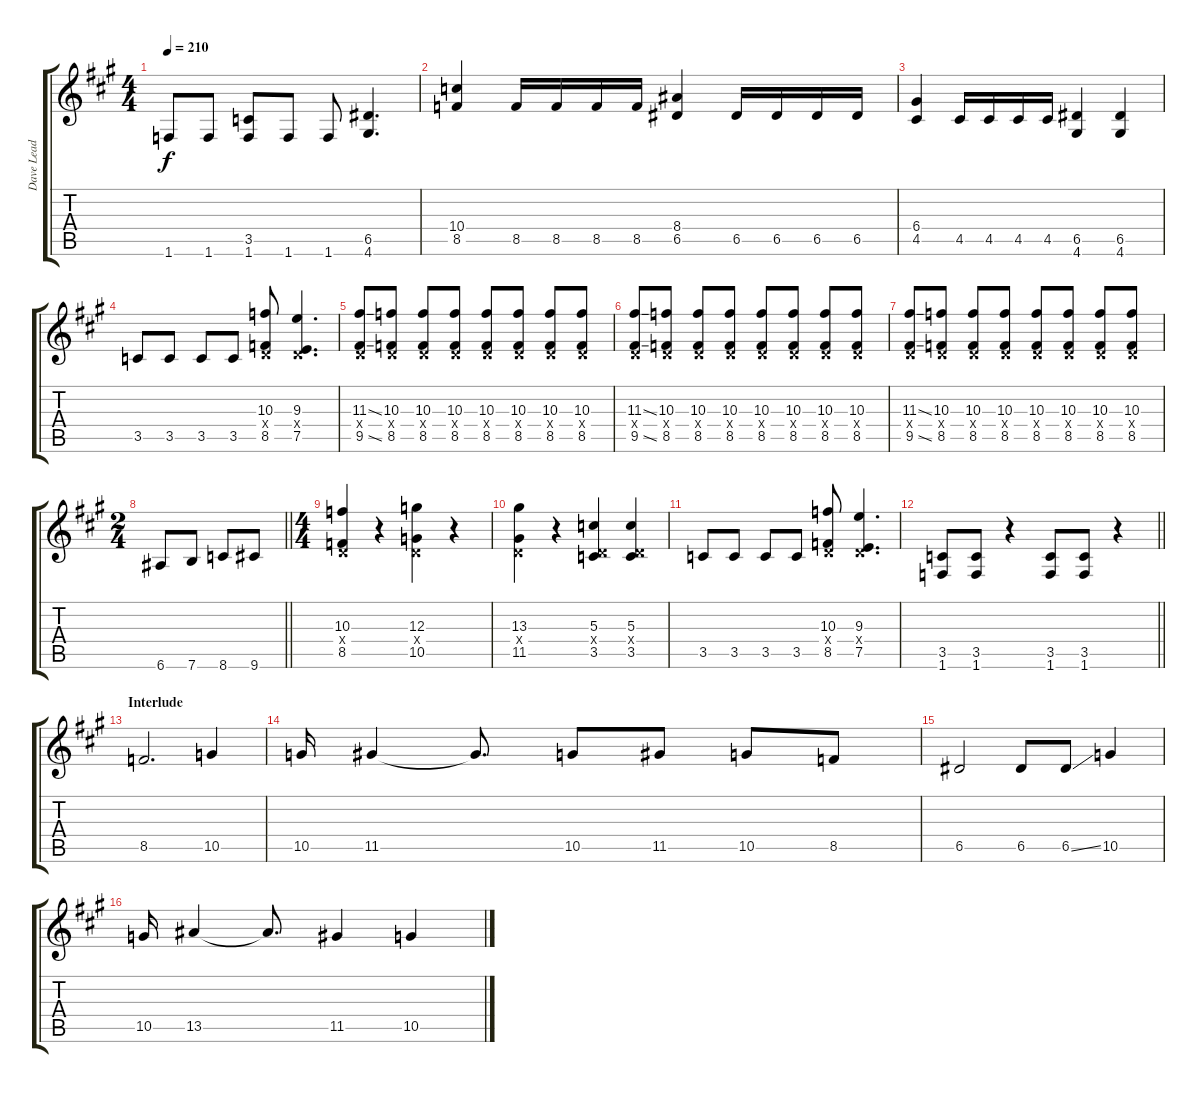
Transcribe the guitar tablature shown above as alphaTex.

\track ("Dave Lead" "Dave Lead") {instrument distortionguitar}
\staff {score tabs}
\tuning (E4 B3 G3 D3 A2 E2) {hide}
\ts (4 4)
\tempo 210
\clef g2
\ks a
1.6.8{dy f} 1.6.8 (3.5 1.6).8 1.6.8 1.6.8 (6.5 4.6).4{d} |
(10.4 8.5).4 8.5.16 8.5.16 8.5.16 8.5.16 (8.4 6.5).4 6.5.16 6.5.16 6.5.16 6.5.16 |
(6.4 4.5).4 4.5.16 4.5.16 4.5.16 4.5.16 (6.5 4.6).4 (6.5 4.6).4 |
3.5.8 3.5.8 3.5.8 3.5.8 (10.3 0.4{x} 8.5).8 (9.3 0.4{x} 7.5).4{d} |
(11.3{ss} 0.4{x} 9.5{ss}).8 (10.3 0.4{x} 8.5).8 (10.3 0.4{x} 8.5).8 (10.3 0.4{x} 8.5).8 (10.3 0.4{x} 8.5).8 (10.3 0.4{x} 8.5).8 (10.3 0.4{x} 8.5).8 (10.3 0.4{x} 8.5).8 |
(11.3{ss} 0.4{x} 9.5{ss}).8 (10.3 0.4{x} 8.5).8 (10.3 0.4{x} 8.5).8 (10.3 0.4{x} 8.5).8 (10.3 0.4{x} 8.5).8 (10.3 0.4{x} 8.5).8 (10.3 0.4{x} 8.5).8 (10.3 0.4{x} 8.5).8 |
(11.3{ss} 0.4{x} 9.5{ss}).8 (10.3 0.4{x} 8.5).8 (10.3 0.4{x} 8.5).8 (10.3 0.4{x} 8.5).8 (10.3 0.4{x} 8.5).8 (10.3 0.4{x} 8.5).8 (10.3 0.4{x} 8.5).8 (10.3 0.4{x} 8.5).8 |
\ts (2 4)
\barLineRight lightlight
6.6.8 7.6.8 8.6.8 9.6.8 |
\ts (4 4)
(10.3 0.4{x} 8.5).4 r.4 (12.3 0.4{x} 10.5).4 r.4 |
(13.3 0.4{x} 11.5).4 r.4 (5.3 0.4{x} 3.5).4 (5.3 0.4{x} 3.5).4 |
3.5.8 3.5.8 3.5.8 3.5.8 (10.3 0.4{x} 8.5).8 (9.3 0.4{x} 7.5).4{d} |
\barLineRight lightlight
(3.5 1.6).8 (3.5 1.6).8 r.4 (3.5 1.6).8 (3.5 1.6).8 r.4 |
\section ("" "Interlude")
8.5.2{d} 10.5.4 |
10.5.16 11.5.4 11.5{t}.8{d} 10.5.8 11.5.8 10.5.8 8.5.8 |
6.5.2 6.5.8 6.5{ss}.8 10.5.4 |
10.5.16 13.5.4 13.5{t}.8{d} 11.5.4 10.5.4
